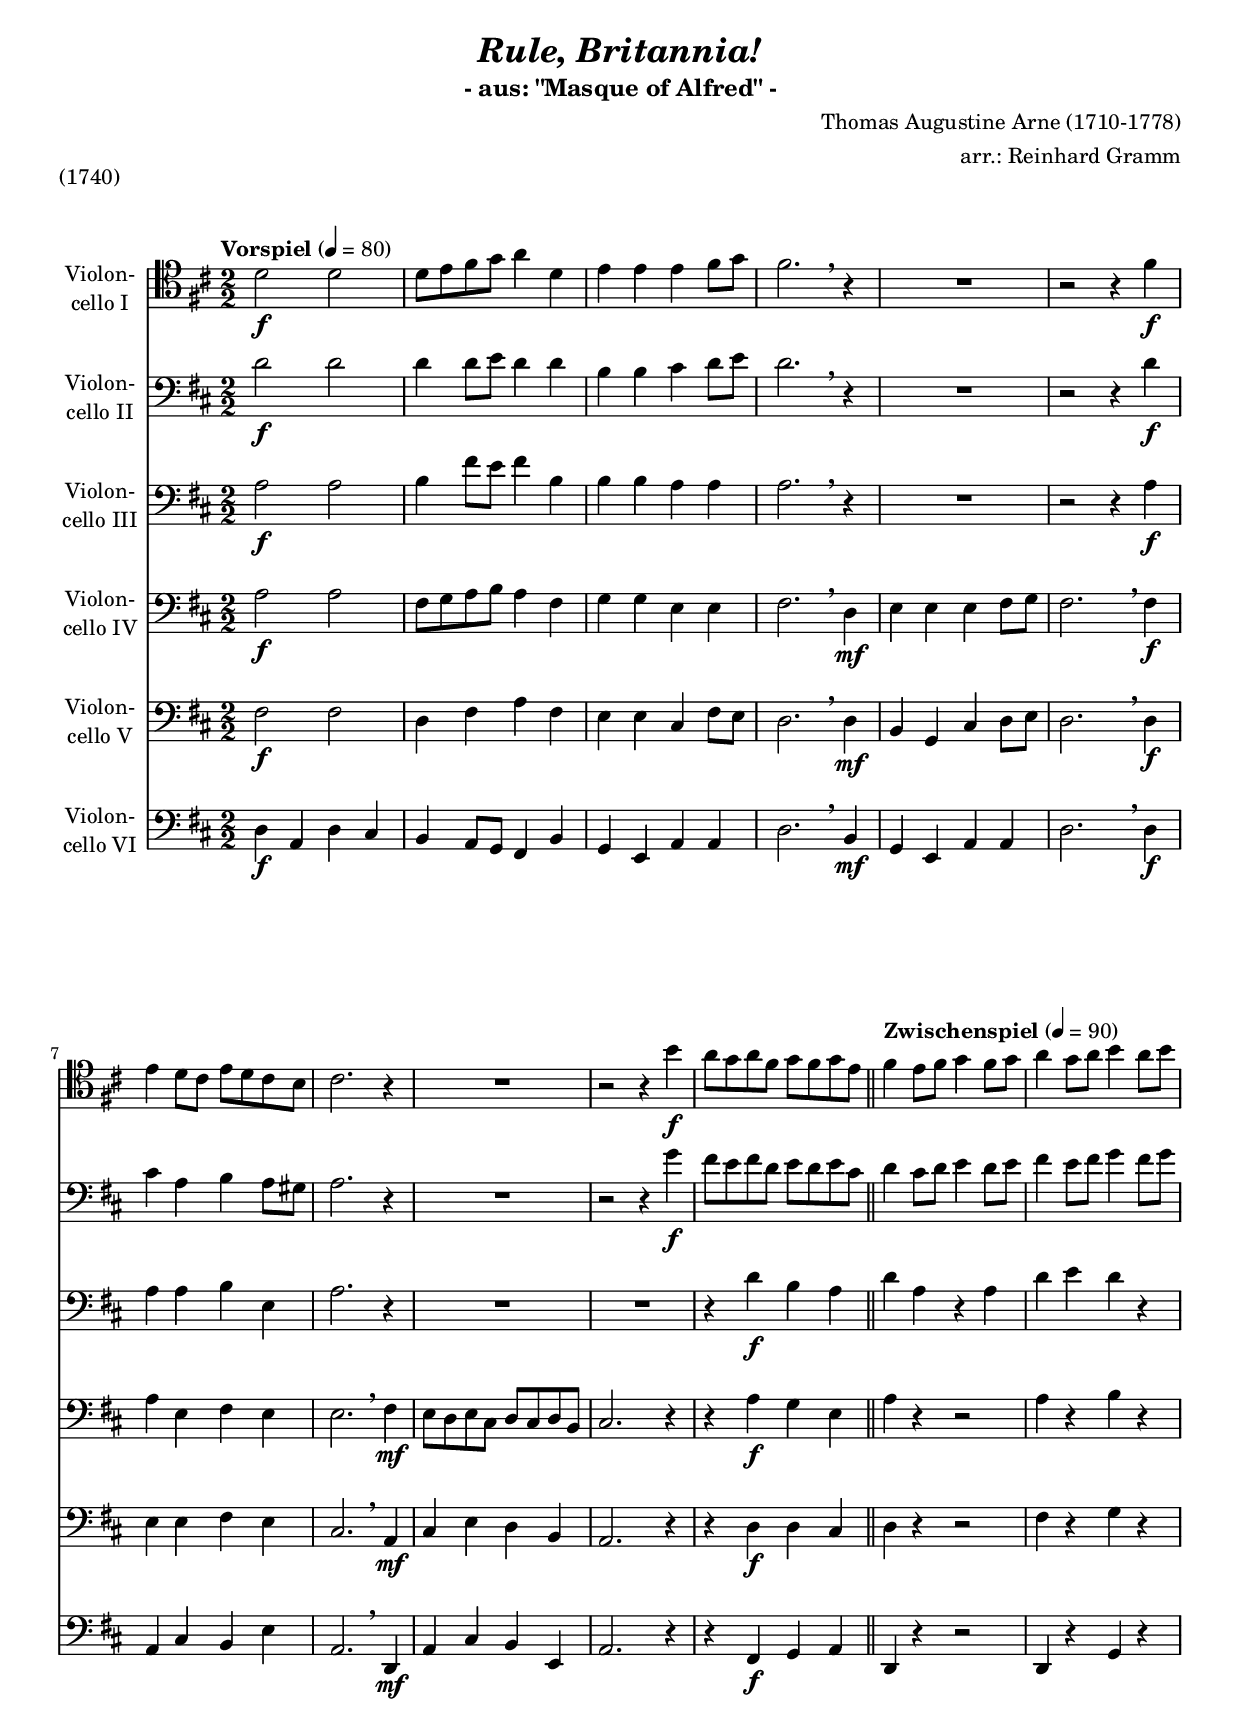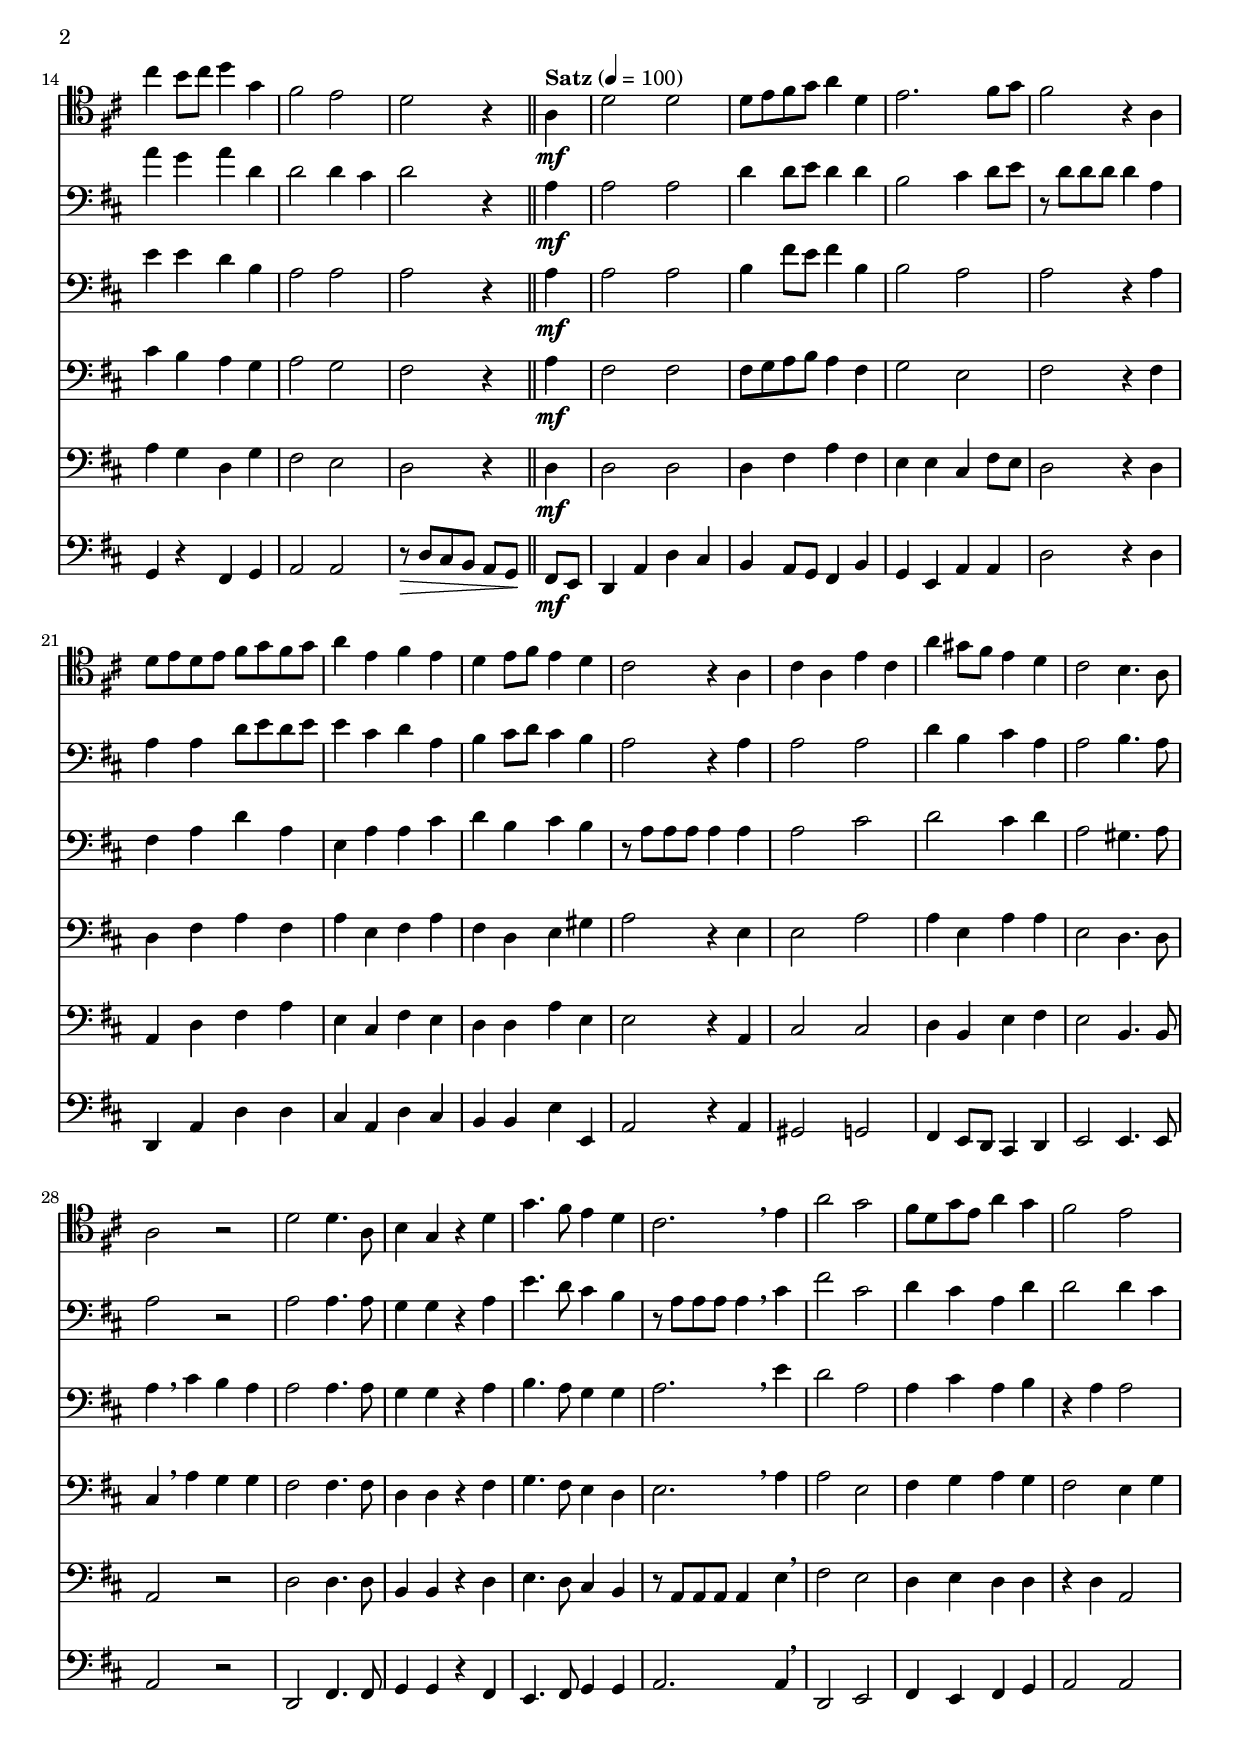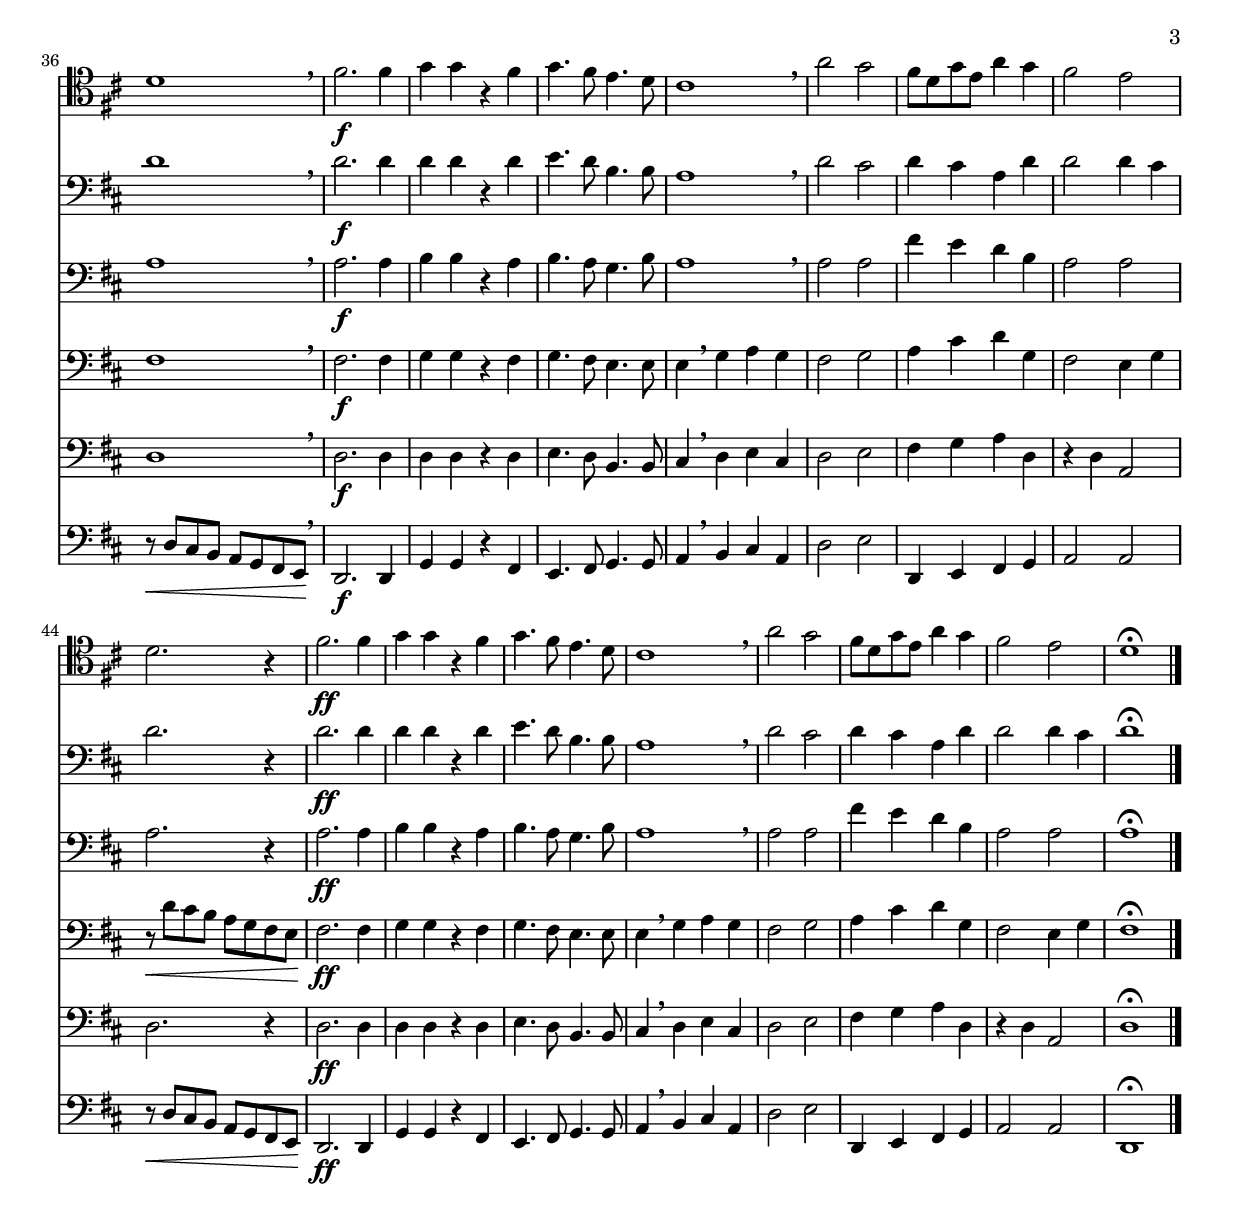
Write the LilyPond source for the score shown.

\version "2.18.2"
\include "deutsch.ly"

#(set-global-staff-size 18.58)

\header {
  title     = \markup \bold \italic "Rule, Britannia!"
  subtitle  = "- aus: \"Masque of Alfred\" -"
  composer  = "Thomas Augustine Arne (1710-1778)"
  arranger  = "arr.: Reinhard Gramm"
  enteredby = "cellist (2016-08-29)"
  piece     = "(1740)"
}

voiceconsts = {
  \key f \major
  \time 2/2
  \clef "bass"
  \numericTimeSignature
%  \compressFullBarRests
  \set tupletSpannerDuration = #(ly:make-moment 1 4)
  % Set default beaming for all staves
%  \set Timing.beamExceptions = #'()
%  \set Timing.baseMoment     = #(ly:make-moment 1 4)
%  \set Timing.beatStructure  = #'(1 1 1)
}

mist = "string ensemble 1"
%miba = "trombone"
miba = "bassoon"
mivc = "trombone"
mikl = "concertina"
mipz = "electric bass (finger)"

introa = { \tempo "Vorspiel" 4=80 }
introb = { \bar "||" \tempo "Zwischenspiel" 4=90 }
introc = { \bar "||" \tempo "Satz" 4=100 }

va = \relative c' {
  \voiceconsts
  \clef "tenor"

  \introa
  f2\f f
  f8 g a b c4 f,
  g g g a8 b
  a2. \breathe r4
  R1
  r2 r4 a\f
  g f8 e g f e d

  e2. r4
  R1
  r2 r4 d'\f
  c8 b c a b a b g

  \introb
  a4 g8 a b4 a8 b
  c4 b8 c d4 c8 d
  e4 d8 e f4 b,

  a2 g
  f r4 \introc c\mf
  f2 f
  f8 g a b c4 f,
  g2. a8 b
  a2 r4 c,

  f8 g f g a b a b
  c4 g a g
  f g8 a g4 f
  e2 r4 c
  e c g' e
  c' h8 a g4 f

  e2 d4. c8
  c2 r
  f f4. c8
  d4 b r f'
  b4. a8 g4 f
  e2. \breathe g4
  c2 b

  a8 f b g c4 b
  a2 g
  f1 \breathe
  a2.\f a4
  b b r a
  b4. a8 g4. f8
  e1 \breathe

  c'2 b
  a8 f b g c4 b
  a2 g
  f2. r4
  a2.\ff a4
  b b r a
  b4. a8 g4. f8

  e1 \breathe
  c'2 b
  a8 f b g c4 b
  a2 g
  f1\fermata \bar "|."
}

vb = \relative c' {
  \voiceconsts

  \introa
  f2\f f
  f4 f8 g f4 f
  d d e f8 g
  f2. \breathe r4
  R1
  r2 r4 f\f
  e c d c8 h

  c2. r4
  R1
  r2 r4 b'\f
  a8 g a f g f g e

  \introb
  f4 e8 f g4 f8 g
  a4 g8 a b4 a8 b
  c4 b c f,

  f2 f4 e
  f2 r4 \introc c\mf
  c2 c
  f4 f8 g f4 f
  d2 e4 f8 g
  r f f f f4 c

  c c f8 g f g
  g4 e f c
  d e8 f e4 d
  c2 r4 c
  c2 c
  f4 d e c

  c2 d4. c8
  c2 r
  c c4. c8
  b4 b r c
  g'4. f8 e4 d
  r8 c c c c4 \breathe e
  a2 e

  f4 e c f
  f2 f4 e
  f1 \breathe
  f2.\f f4
  f f r f
  g4. f8 d4. d8
  c1 \breathe

  f2 e
  f4 e c f
  f2 f4 e
  f2. r4
  f2.\ff f4
  f f r f
  g4. f8 d4. d8

  c1 \breathe
  f2 e
  f4 e c f
  f2 f4 e
  f1\fermata \bar "|."
}

vc = \relative c' {
  \voiceconsts

  \introa
  c2\f c
  d4 a'8 g a4 d,
  d d c c
  c2. \breathe r4
  R1
  r2 r4 c\f
  c c d g,

  c2. r4
  R1*2
  r4 f\f d c
  
  \introb
  f c r c
  f g f r
  g g f d

  c2 c
  c r4 \introc c\mf
  c2 c
  d4 a'8 g a4 d,
  d2 c
  c r4 c

  a c f c
  g c c e
  f d e d
  r8 c c c c4 c
  c2 e
  f e4 f

  c2 h4. c8
  c4 \breathe e d c
  c2 c4. c8
  b4 b r c
  d4. c8 b4 b
  c2. \breathe g'4
  f2 c

  c4 e c d
  r c c2
  c1 \breathe
  c2.\f c4
  d d r c
  d4. c8 b4. d8
  c1 \breathe

  c2 c a'4 g f d
  c2 c
  c2. r4
  c2.\ff c4
  d d r c
  d4. c8 b4. d8

  c1 \breathe
  c2 c
  a'4 g f d
  c2 c
  c1\fermata \bar "|."
}

vd = \relative c' {
  \voiceconsts

  \introa
  c2\f c
  a8 b c d c4 a
  b b g g
  a2. \breathe f4\mf
  g g g a8 b
  a2. \breathe a4\f
  c g a g

  g2. \breathe a4\mf
  g8 f g e f e f d
  e2. r4
  r c'\f b g

  \introb
  c r r2
  c4 r d r
  e d c b

  c2 b
  a r4 \introc c\mf
  a2 a
  a8 b c d c4 a
  b2 g
  a r4 a

  f a c a
  c g a c
  a f g h
  c2 r4 g
  g2 c
  c4 g c c

  g2 f4. f8
  e4 \breathe c' b b
  a2 a4. a8
  f4 f r a
  b4. a8 g4 f
  g2. \breathe c4
  c2 g

  a4 b c b
  a2 g4 b
  a1 \breathe
  a2.\f a4
  b b r a
  b4. a8 g4. g8
  g4 \breathe b c b

  a2 b
  c4 e f b,
  a2 g4 b
  r8\< f' e d c b a g\!
  a2.\ff a4
  b b r a
  b4. a8 g4. g8

  g4 \breathe b c b
  a2 b
  c4 e f b,
  a2 g4 b
  a1\fermata \bar "|."
}

ve = \relative c' {
  \voiceconsts

  \introa
  a2\f a
  f4 a c a
  g g e a8 g
  f2. \breathe f4\mf
  d b e f8 g
  f2. \breathe f4\f
  g g a g

  e2. \breathe c4\mf
  e g f d
  c2. r4
  r f\f f e

  \introb
  f r r2
  a4 r b r
  c b f b

  a2 g
  f r4 \introc f\mf
  f2 f
  f4 a c a
  g g e a8 g
  f2 r4 f

  c f a c
  g e a g
  f f c' g
  g2 r4 c,
  e2 e
  f4 d g a

  g2 d4. d8
  c2 r
  f f4. f8
  d4 d r f
  g4. f8 e4 d
  r8 c c c c4 g' \breathe
  a2 g

  f4 g f f
  r f c2
  f1 \breathe
  f2.\f f4
  f f r f
  g4. f8 d4. d8
  e4 \breathe f g e

  f2 g
  a4 b c f,
  r f c2
  f2. r4
  f2.\ff f4
  f f r f
  g4. f8 d4. d8

  e4 \breathe f g e
  f2 g
  a4 b c f,
  r f c2
  f1\fermata \bar "|."
}

vf = \relative c {
  \voiceconsts

  \introa
  f4\f c f e
  d c8 b a4 d
  b g c c
  f2. \breathe d4\mf
  b g c c
  f2. \breathe f4\f
  c e d g

  c,2. \breathe f,4\mf
  c' e d g,
  c2. r4
  r a\f b c

  \introb
  f, r r2
  f4 r b r
  b r a b

  c2 c
  r8\> f e d c[ b]\! \introc a\mf g
  f4 c' f e
  d c8 b a4 d
  b g c c
  f2 r4 f

  f, c' f f
  e c f e
  d d g g,
  c2 r4 c
  h2 b
  a4 g8 f e4 f

  g2 g4. g8
  c2 r
  f, a4. a8
  b4 b r a
  g4. a8 b4 b
  c2. c4 \breathe
  f,2 g

  a4 g a b
  c2 c
  r8\< f e d c b a g\! \breathe
  f2.\f f4
  b b r a
  g4. a8 b4. b8
  c4 \breathe d e c

  f2 g
  f,4 g a b
  c2 c
  r8\< f e d c b a g\!
  f2.\ff f4
  b b r a
  g4. a8 b4. b8

  c4 \breathe d e c
  f2 g
  f,4 g a b
  c2 c
  f,1\fermata \bar "|."
}


music = <<
      \new Staff {
        \set Staff.midiInstrument = \mist
        \set Staff.instrumentName = \markup \center-column { "Violon-" "cello I" }
        \transpose f d { \va }
      }

      \new Staff {
        \set Staff.midiInstrument = \mist
        \set Staff.instrumentName = \markup \center-column { "Violon-" "cello II" }
        \transpose f d { \vb }
      }

      \new Staff {
        \set Staff.midiInstrument = \mist
        \set Staff.instrumentName = \markup \center-column { "Violon-" "cello III" }
        \transpose f d { \vc }
      }

      \new Staff {
        \set Staff.midiInstrument = \miba
        \set Staff.instrumentName = \markup \center-column { "Violon-" "cello IV" }
        \transpose f d { \vd }
      }

      \new Staff {
        \set Staff.midiInstrument = \miba
        \set Staff.instrumentName = \markup \center-column { "Violon-" "cello V" }
        \transpose f d { \ve }
      }

      \new Staff {
        \set Staff.midiInstrument = \miba
        \set Staff.instrumentName = \markup \center-column { "Violon-" "cello VI" }
        \transpose f d { \vf }
      }
>>

\book {
  \score {
   \music
    \layout {}
  }

  \score {
    \unfoldRepeats \music

    \midi {
      \context {
        \Score
      }
    }
  }
}
